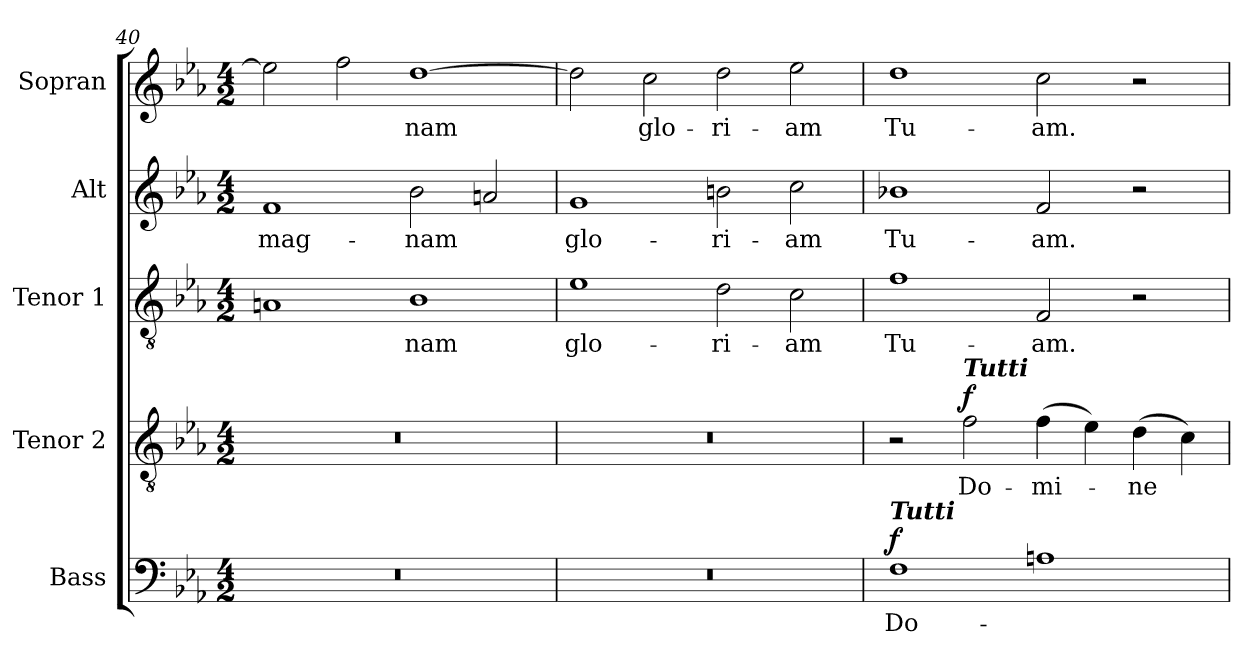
**kern	**text	**dynam	**kern	**text	**dynam	**kern	**text	**kern	**text	**kern	**text
*part5	*part5	*part5	*part4	*part4	*part4	*part3	*part3	*part2	*part2	*part1	*part1
*staff5	*staff5	*staff5	*staff4	*staff4	*staff4	*staff3	*staff3	*staff2	*staff2	*staff1	*staff1
*I"Bass	*	*	*I"Tenor 2	*	*	*I"Tenor 1	*	*I"Alt	*	*I"Sopran	*
*I'B.	*	*	*I'T. 2	*	*	*I'T. 1	*	*I'A.	*	*I'S.	*
*clefF4	*	*	*clefGv2	*	*	*clefGv2	*	*clefG2	*	*clefG2	*
*k[b-e-a-]	*	*	*k[b-e-a-]	*	*	*k[b-e-a-]	*	*k[b-e-a-]	*	*k[b-e-a-]	*
*E-:	*	*	*E-:	*	*	*E-:	*	*E-:	*	*E-:	*
*M4/2	*	*	*M4/2	*	*	*M4/2	*	*M4/2	*	*M4/2	*
=40	=40	=40	=40	=40	=40	=40	=40	=40	=40	=40	=40
!	!	!	!	!	!	!	!	!	!LO:LY:b	!	!
0r	.	.	0r	.	.	1An	.	1f	mag-	2ee-\]	.
.	.	.	.	.	.	.	.	.	.	2ff\	.
!	!	!	!	!	!	!	!LO:LY:b	!	!LO:LY:b	!	!LO:LY:b
.	.	.	.	.	.	1B-	-nam	2b-\	-nam	[1dd	-nam
.	.	.	.	.	.	.	.	2an/	.	.	.
!!LO:LB:g=z
=41	=41	=41	=41	=41	=41	=41	=41	=41	=41	=41	=41
!	!	!	!	!	!	!	!LO:LY:b	!	!LO:LY:b	!	!
0r	.	.	0r	.	.	1e-	glo-	1g	glo-	2dd\]	.
!	!	!	!	!	!	!	!	!	!	!	!LO:LY:b
.	.	.	.	.	.	.	.	.	.	2cc\	glo-
!	!	!	!	!	!	!	!LO:LY:b	!	!LO:LY:b	!	!LO:LY:b
.	.	.	.	.	.	2d\	-ri-	2bn\	-ri-	2dd\	-ri-
!	!	!	!	!	!	!	!LO:LY:b	!	!LO:LY:b	!	!LO:LY:b
.	.	.	.	.	.	2c\	-am	2cc\	-am	2ee-\	-am
=42	=42	=42	=42	=42	=42	=42	=42	=42	=42	=42	=42
!LO:TX:a:Bi:t=Tutti	!	!	!	!	!	!	!	!	!	!	!
!	!LO:LY:b	!LO:DY:a	!	!	!	!	!LO:LY:b	!	!LO:LY:b	!	!LO:LY:b
1F	Do-	f	2r	.	.	1f	Tu-	1b-X	Tu-	1dd	Tu-
!	!	!	!LO:TX:a:Bi:t=Tutti	!	!	!	!	!	!	!	!
!	!	!	!	!LO:LY:b	!LO:DY:a	!	!	!	!	!	!
.	.	.	2f\	Do-	f	.	.	.	.	.	.
!	!	!	!	!LO:LY:b	!	!	!LO:LY:b	!	!LO:LY:b	!	!LO:LY:b
1An	.	.	(>4f\	-mi-	.	2F/	-am.	2f/	-am.	2cc\	-am.
.	.	.	4e-\)	.	.	.	.	.	.	.	.
!	!	!	!	!LO:LY:b	!	!	!	!	!	!	!
.	.	.	(>4d\	-ne	.	2r	.	2r	.	2r	.
.	.	.	4c\)	.	.	.	.	.	.	.	.
=	=	=	=	=	=	=	=	=	=	=	=
*-	*-	*-	*-	*-	*-	*-	*-	*-	*-	*-	*-
